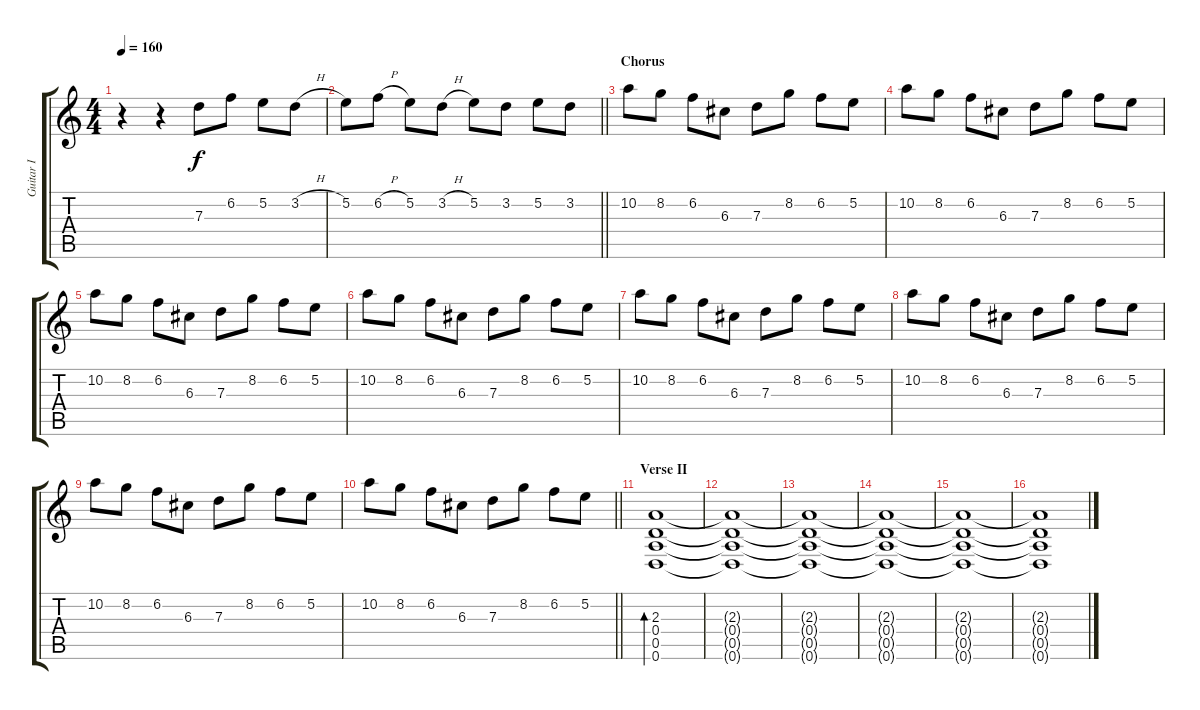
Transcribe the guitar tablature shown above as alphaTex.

\track ("Guitar I" "Guitar I") {instrument overdrivenguitar}
\staff {score tabs}
\tuning (E4 B3 G3 D3 A2 D2) {hide}
\ts (4 4)
\tempo 160
\clef g2
\ks c
r.4{dy f} r.4 7.3.8 6.2.8 5.2.8 3.2{h}.8 |
\barLineRight lightlight
5.2.8 6.2{h}.8 5.2.8 3.2{h}.8 5.2.8 3.2.8 5.2.8 3.2.8 |
\section ("" "Chorus")
10.2.8 8.2.8 6.2.8 6.3.8 7.3.8 8.2.8 6.2.8 5.2.8 |
10.2.8 8.2.8 6.2.8 6.3.8 7.3.8 8.2.8 6.2.8 5.2.8 |
10.2.8 8.2.8 6.2.8 6.3.8 7.3.8 8.2.8 6.2.8 5.2.8 |
10.2.8 8.2.8 6.2.8 6.3.8 7.3.8 8.2.8 6.2.8 5.2.8 |
10.2.8 8.2.8 6.2.8 6.3.8 7.3.8 8.2.8 6.2.8 5.2.8 |
10.2.8 8.2.8 6.2.8 6.3.8 7.3.8 8.2.8 6.2.8 5.2.8 |
10.2.8 8.2.8 6.2.8 6.3.8 7.3.8 8.2.8 6.2.8 5.2.8 |
\barLineRight lightlight
10.2.8 8.2.8 6.2.8 6.3.8 7.3.8 8.2.8 6.2.8 5.2.8 |
\section ("" "Verse II")
(2.3 0.4 0.5 0.6).1{bd 120} |
(2.3{t} 0.4{t} 0.5{t} 0.6{t}).1 |
(2.3{t} 0.4{t} 0.5{t} 0.6{t}).1 |
(2.3{t} 0.4{t} 0.5{t} 0.6{t}).1 |
(2.3{t} 0.4{t} 0.5{t} 0.6{t}).1 |
(2.3{t} 0.4{t} 0.5{t} 0.6{t}).1
